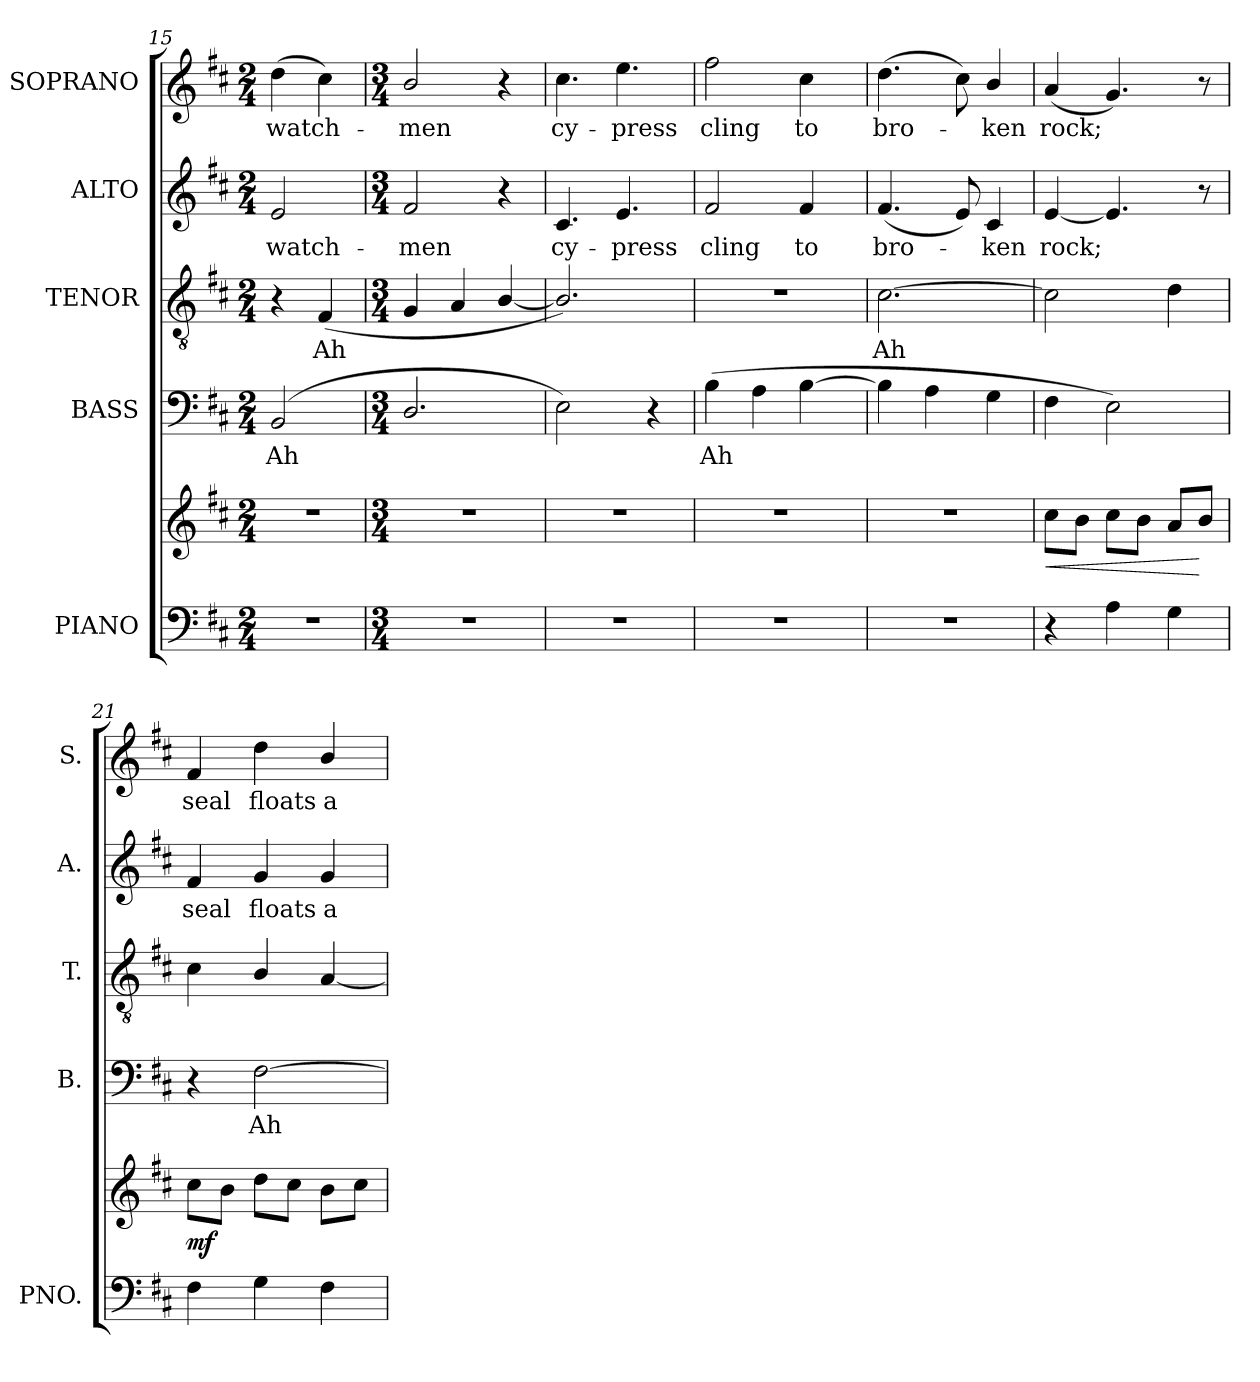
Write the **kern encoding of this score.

**kern	**kern	**dynam	**kern	**text	**kern	**text	**kern	**text	**kern	**text
*part5	*part5	*part5	*part4	*part4	*part3	*part3	*part2	*part2	*part1	*part1
*staff6	*staff5	*staff5/6	*staff4	*staff4	*staff3	*staff3	*staff2	*staff2	*staff1	*staff1
*I"PIANO	*	*	*I"BASS	*	*I"TENOR	*	*I"ALTO	*	*I"SOPRANO	*
*I'PNO.	*	*	*I'B.	*	*I'T.	*	*I'A.	*	*I'S.	*
*clefF4	*clefG2	*	*clefF4	*	*clefGv2	*	*clefG2	*	*clefG2	*
*	*	*	*	*	*ITrd7c12	*	*	*	*	*
*k[f#c#]	*k[f#c#]	*	*k[f#c#]	*	*k[f#c#]	*	*k[f#c#]	*	*k[f#c#]	*
*D:	*D:	*	*D:	*	*D:	*	*D:	*	*D:	*
*M2/4	*M2/4	*	*M2/4	*	*M2/4	*	*M2/4	*	*M2/4	*
=15	=15	=15	=15	=15	=15	=15	=15	=15	=15	=15
!LO:N:vis=1	!LO:N:vis=1	!	!	!	!	!	!	!	!	!
!	!	!	!	!LO:LY:b:color=#000000	!	!	!	!	!	!
!	!	!	!	!	!	!	!	!LO:LY:b:color=#000000	!	!
!	!	!	!	!	!	!	!	!	!	!LO:LY:b:color=#000000
2r	2r	.	(2BBi/	Ah	4r	.	2ei/	watch-	(4ddi\	watch-
!	!	!	!	!	!	!LO:LY:b:color=#000000	!	!	!	!
.	.	.	.	.	(4FF#i/	Ah	.	.	4cc#i\)	.
=16	=16	=16	=16	=16	=16	=16	=16	=16	=16	=16
*M3/4	*M3/4	*	*M3/4	*	*M3/4	*	*M3/4	*	*M3/4	*
!LO:N:vis=1	!LO:N:vis=1	!	!	!	!	!	!	!	!	!
!	!	!	!	!	!	!	!	!LO:LY:b:color=#000000	!	!
!	!	!	!	!	!	!	!	!	!	!LO:LY:b:color=#000000
2.r	2.r	.	2.Di/	.	4GGi/	.	2f#i/	-men	2bi/	-men
.	.	.	.	.	4AAi/	.	.	.	.	.
.	.	.	.	.	[4BBi/	.	4r	.	4r	.
=17	=17	=17	=17	=17	=17	=17	=17	=17	=17	=17
!LO:N:vis=1	!LO:N:vis=1	!	!	!	!	!	!	!	!	!
!	!	!	!	!	!	!	!	!LO:LY:b:color=#000000	!	!
!	!	!	!	!	!	!	!	!	!	!LO:LY:b:color=#000000
2.r	2.r	.	2Ei\)	.	2.BBi/])	.	4.c#i/	cy-	4.cc#i\	cy-
!	!	!	!	!	!	!	!	!LO:LY:b:color=#000000	!	!
!	!	!	!	!	!	!	!	!	!	!LO:LY:b:color=#000000
.	.	.	.	.	.	.	4.ei/	-press	4.eei\	-press
.	.	.	4r	.	.	.	.	.	.	.
=18	=18	=18	=18	=18	=18	=18	=18	=18	=18	=18
!LO:N:vis=1	!LO:N:vis=1	!	!	!	!	!	!	!	!	!
!	!	!	!	!LO:LY:b:color=#000000	!LO:N:vis=1	!	!	!	!	!
!	!	!	!	!	!	!	!	!LO:LY:b:color=#000000	!	!
!	!	!	!	!	!	!	!	!	!	!LO:LY:b:color=#000000
2.r	2.r	.	(4Bi\	Ah	2.r	.	2f#i/	cling	2ff#i\	cling
.	.	.	4Ai\	.	.	.	.	.	.	.
!	!	!	!	!	!	!	!	!LO:LY:b:color=#000000	!	!
!	!	!	!	!	!	!	!	!	!	!LO:LY:b:color=#000000
.	.	.	[4Bi\	.	.	.	4f#i/	to	4cc#i\	to
!!LO:LB:g=z
=19	=19	=19	=19	=19	=19	=19	=19	=19	=19	=19
!LO:N:vis=1	!LO:N:vis=1	!	!	!	!	!	!	!	!	!
!	!	!	!	!	!	!LO:LY:b:color=#000000	!	!	!	!
!	!	!	!	!	!	!	!	!LO:LY:b:color=#000000	!	!
!	!	!	!	!	!	!	!	!	!	!LO:LY:b:color=#000000
2.r	2.r	.	4Bi\]	.	[2.C#i\	Ah	(4.f#i/	bro-	(4.ddi\	bro-
.	.	.	4Ai\	.	.	.	.	.	.	.
.	.	.	.	.	.	.	8ei/)	.	8cc#i\)	.
!	!	!	!	!	!	!	!	!LO:LY:b:color=#000000	!	!
!	!	!	!	!	!	!	!	!	!	!LO:LY:b:color=#000000
.	.	.	4Gi\	.	.	.	4c#i/	-ken	4bi/	-ken
=20	=20	=20	=20	=20	=20	=20	=20	=20	=20	=20
!	!	!LO:HP:b	!	!	!	!	!	!	!	!
!	!	!	!	!	!	!	!	!LO:LY:b:color=#000000	!	!
!	!	!	!	!	!	!	!	!	!	!LO:LY:b:color=#000000
4r	8cc#i\L	<	4F#i\	.	2C#i\]	.	[4ei/	rock;	(4ai/	rock;
.	8bi\J	.	.	.	.	.	.	.	.	.
4Ai\	8cc#i\L	.	2Ei\)	.	.	.	4.ei/]	.	4.gi/)	.
.	8bi\J	.	.	.	.	.	.	.	.	.
4Gi\	8ai/L	.	.	.	4Di\	.	.	.	.	.
.	8bi/J	[	.	.	.	.	8r	.	8r	.
=21	=21	=21	=21	=21	=21	=21	=21	=21	=21	=21
!	!	!	!	!	!	!	!	!LO:LY:b:color=#000000	!	!
!	!	!	!	!	!	!	!	!	!	!LO:LY:b:color=#000000
4F#i\	8cc#i\L	mf	4r	.	4C#i\	.	4f#i/	seal	4f#i/	seal
.	8bi\J	.	.	.	.	.	.	.	.	.
!	!	!	!	!LO:LY:b:color=#000000	!	!	!	!	!	!
!	!	!	!	!	!	!	!	!LO:LY:b:color=#000000	!	!
!	!	!	!	!	!	!	!	!	!	!LO:LY:b:color=#000000
4Gi\	8ddi\L	.	[2F#i\	Ah	4BBi/	.	4gi/	floats	4ddi\	floats
.	8cc#i\J	.	.	.	.	.	.	.	.	.
!	!	!	!	!	!	!	!	!LO:LY:b:color=#000000	!	!
!	!	!	!	!	!	!	!	!	!	!LO:LY:b:color=#000000
4F#i\	8bi\L	.	.	.	[4AAi/	.	4gi/	a-	4bi/	a-
.	8cc#i\J	.	.	.	.	.	.	.	.	.
=	=	=	=	=	=	=	=	=	=	=
*-	*-	*-	*-	*-	*-	*-	*-	*-	*-	*-
